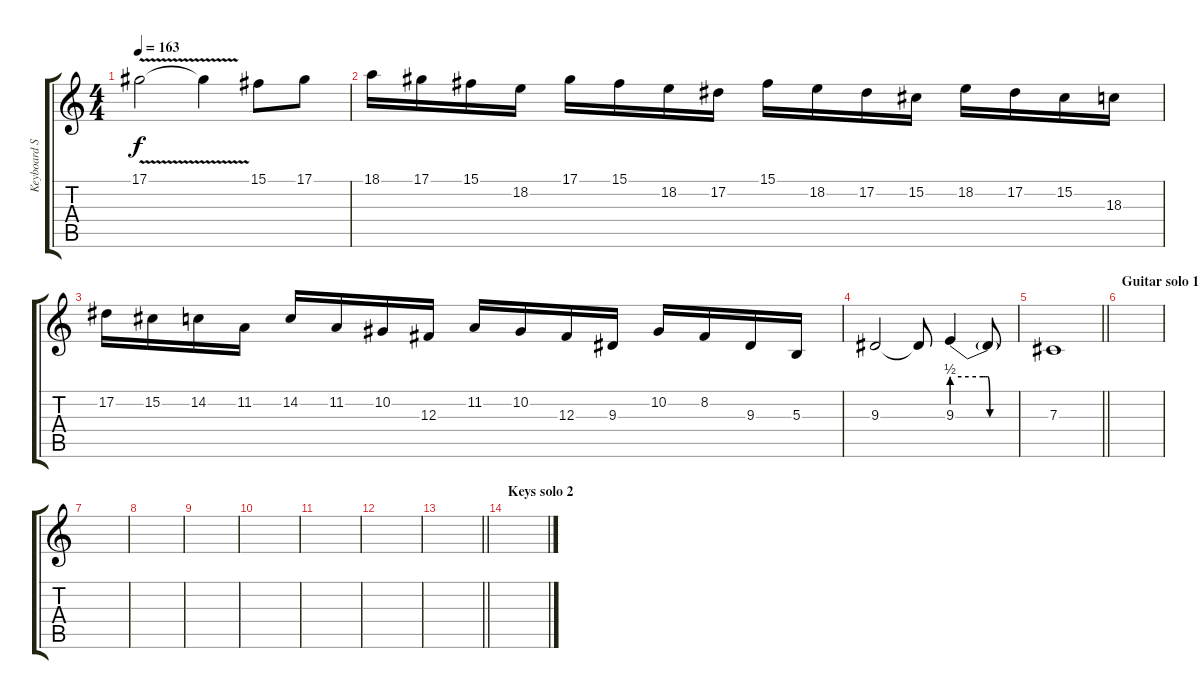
\track ("Keyboard Solo 1" "Keyboard S") {instrument lead1square}
\staff {score tabs}
\tuning (Eb4 Bb3 Gb3 Db3 Ab2 Eb2) {hide}
\ts (4 4)
\tempo 163
\clef g2
\ks c
17.1{v}.2{dy f} 17.1{t}.4 15.1.8 17.1.8 |
18.1.16 17.1.16 15.1.16 18.2.16 17.1.16 15.1.16 18.2.16 17.2.16 15.1.16 18.2.16 17.2.16 15.2.16 18.2.16 17.2.16 15.2.16 18.3.16 |
17.2.16 15.2.16 14.2.16 11.2.16 14.2.16 11.2.16 10.2.16 12.3.16 11.2.16 10.2.16 12.3.16 9.3.16 10.2.16 8.2.16 9.3.16 5.3.16 |
9.3.2 9.3{t}.8 9.3{be (custom 0 2 15 2 28 2 30 2 32 2 34 0 36 0 60 0)}.4 9.3{t}.8 |
\barLineRight lightlight
7.3.1 |
\section ("" "Guitar solo 1 ")
|
|
|
|
|
|
|
\barLineRight lightlight
|
\section ("" "Keys solo 2")
